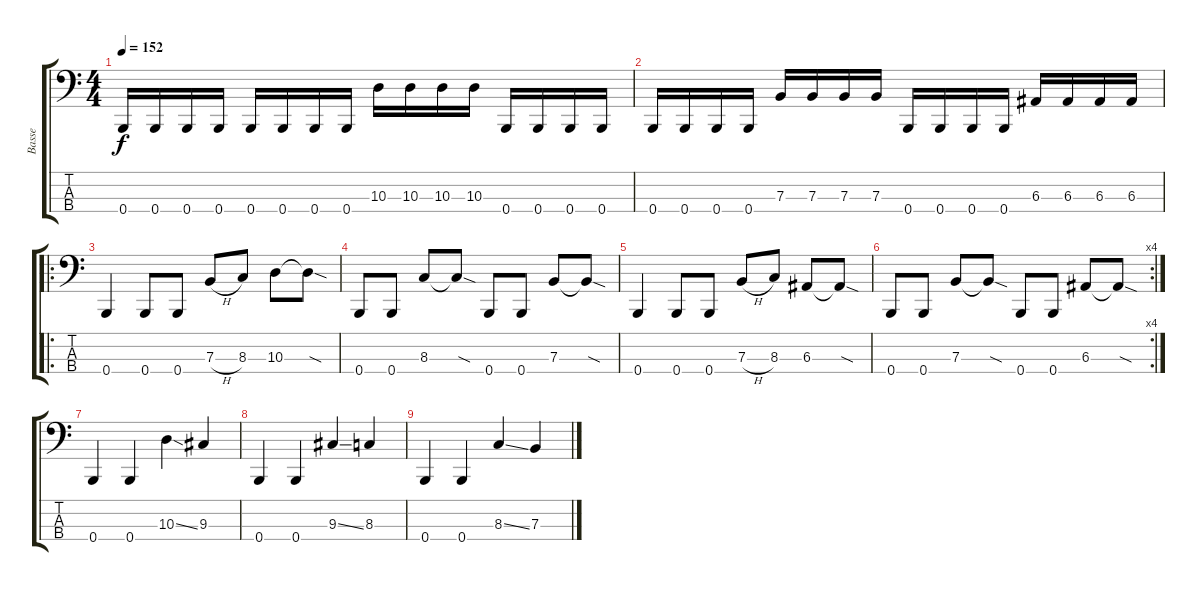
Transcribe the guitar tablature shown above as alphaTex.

\track ("Basse" "Basse") {instrument electricbassfinger}
\staff {score tabs}
\tuning (D2 A1 E1 B0) {hide}
\ts (4 4)
\tempo 152
\clef f4
\ks c
0.4.16{dy f} 0.4.16 0.4.16 0.4.16 0.4.16 0.4.16 0.4.16 0.4.16 10.3.16 10.3.16 10.3.16 10.3.16 0.4.16 0.4.16 0.4.16 0.4.16 |
0.4.16 0.4.16 0.4.16 0.4.16 7.3.16 7.3.16 7.3.16 7.3.16 0.4.16 0.4.16 0.4.16 0.4.16 6.3.16 6.3.16 6.3.16 6.3.16 |
\ro
0.4.4 0.4.8 0.4.8 7.3{h}.8 8.3.8 10.3.8 10.3{sod t}.8 |
0.4.8 0.4.8 8.3.8 8.3{sod t}.8 0.4.8 0.4.8 7.3.8 7.3{sod t}.8 |
0.4.4 0.4.8 0.4.8 7.3{h}.8 8.3.8 6.3.8 6.3{sod t}.8 |
\rc 4
0.4.8 0.4.8 7.3.8 7.3{sod t}.8 0.4.8 0.4.8 6.3.8 6.3{sod t}.8 |
0.4.4 0.4.4 10.3{ss}.4 9.3.4 |
0.4.4 0.4.4 9.3{ss}.4 8.3.4 |
0.4.4 0.4.4 8.3{ss}.4 7.3.4
